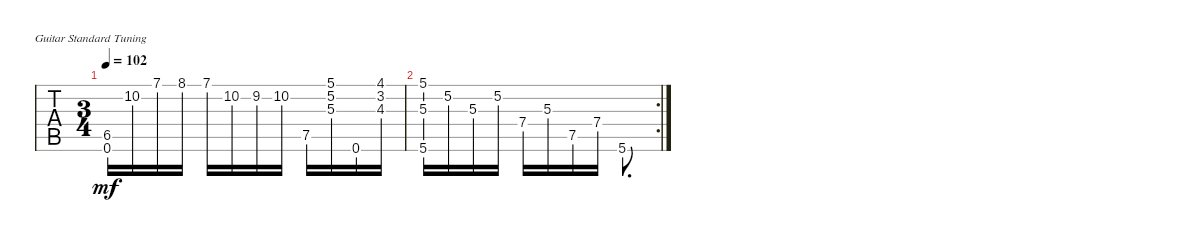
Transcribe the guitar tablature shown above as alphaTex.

\bracketExtendMode groupsimilarinstruments
\singleTrackTrackNamePolicy hidden
\multiTrackTrackNamePolicy hidden
\firstSystemTrackNameOrientation horizontal
\otherSystemsTrackNameOrientation horizontal
\track ("Untitled" "N-Gt") {instrument acousticgrandpiano}
\staff {tabs}
\tuning (E4 B3 G3 D3 A2 E2)
\displaytranspose 12
\ts (3 4)
\tempo 102
\clef g2
\ks aminor
(0.6 6.5).16{dy mf} 10.2.16 7.1.16 8.1.16 7.1.16 10.2.16 9.2.16 10.2.16 7.5.16 (5.1 5.2 5.3).16 0.6.16 (4.1 3.2 4.3).16 |
\rc 2
(5.6 5.3 5.1).16 5.2.16 5.3.16 5.2.16 7.4.16 5.3.16 7.5.16 7.4.16 5.6.8{d}
